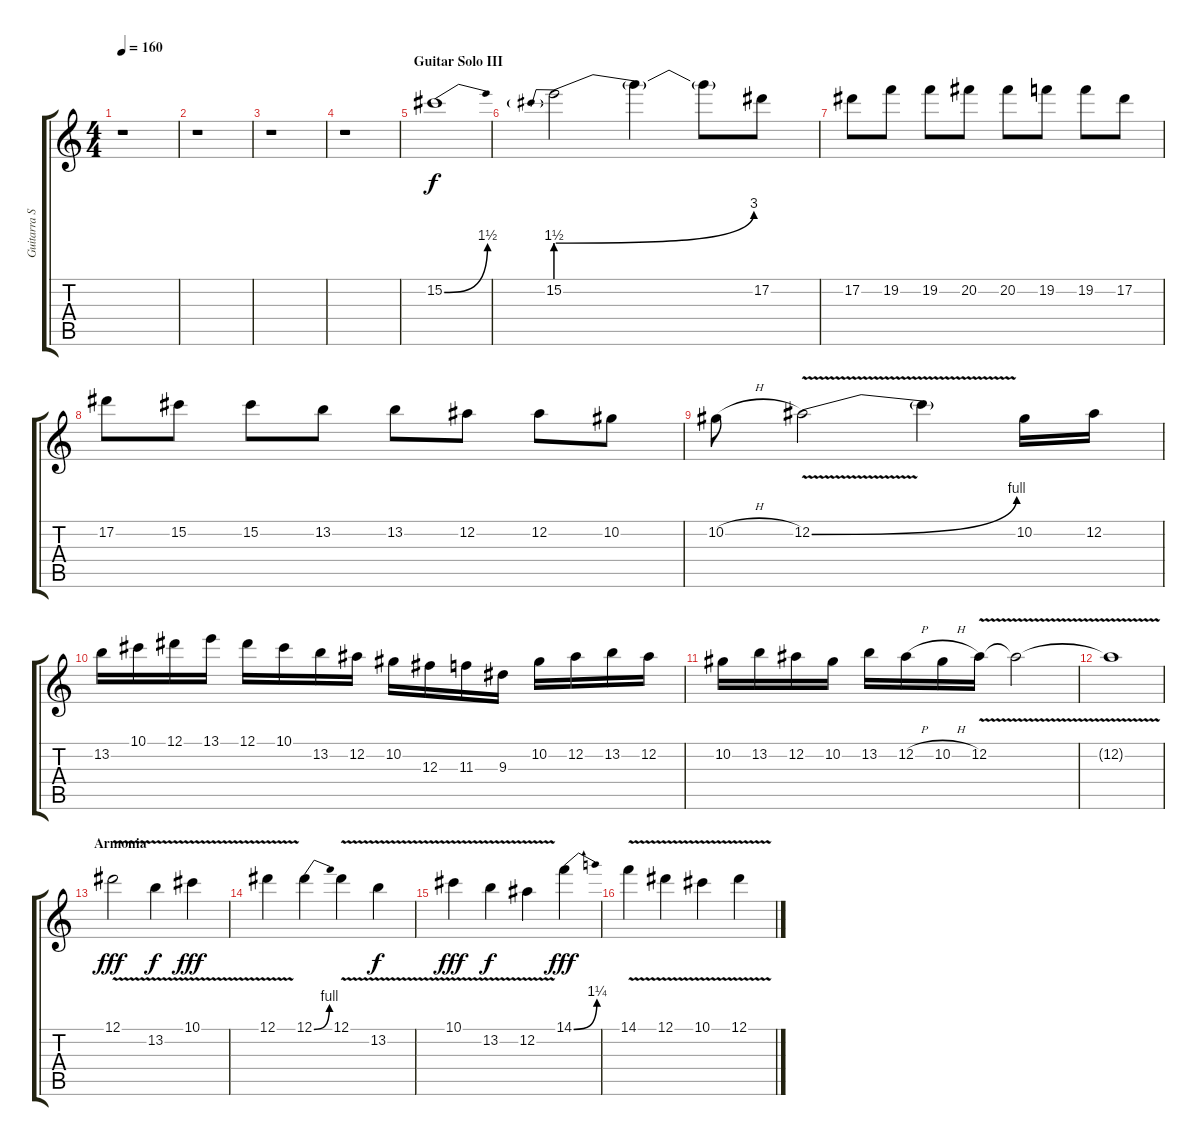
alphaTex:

\track ("Guitarra Solo II, III" "Guitarra S") {instrument distortionguitar}
\staff {score tabs}
\tuning (Eb4 Bb3 Gb3 Db3 Ab2 Eb2) {hide}
\ts (4 4)
\tempo 160
\clef g2
\ks c
r.1{dy f} |
r.1 |
r.1 |
r.1 |
\section ("" "Guitar Solo III")
15.2{be (bend 0 0 60 6)}.1 |
15.2{be (prebendbend 0 6 60 12)}.2 15.2{t}.4 15.2{t}.8 17.2.8 |
17.2.8 19.2.8 19.2.8 20.2.8 20.2.8 19.2.8 19.2.8 17.2.8 |
17.2.8 15.2.8 15.2.8 13.2.8 13.2.8 12.2.8 12.2.8 10.2.8 |
10.2{h}.8 12.2{be (bend 0 0 60 4) v}.2 12.2{t}.4 10.2.16 12.2.16 |
13.2.16 10.1.16 12.1.16 13.1.16 12.1.16 10.1.16 13.2.16 12.2.16 10.2.16 12.3.16 11.3.16 9.3.16 10.2.16 12.2.16 13.2.16 12.2.16 |
10.2.16 13.2.16 12.2.16 10.2.16 13.2.16 12.2{h}.16 10.2{h}.16 12.2{v}.16 12.2{v t}.2 |
12.2{v t}.1 |
\section ("" "Armonia")
12.1{v}.2{dy fff volume 10 balance 16} 13.2{v}.4{dy f} 10.1{v}.4{dy fff} |
12.1{v}.4 12.1{be (bend 0 0 60 4)}.4 12.1{v}.4 13.2{v}.4{dy f} |
10.1{v}.4{dy fff} 13.2{v}.4{dy f} 12.2{v}.4 14.1{be (bend 0 0 60 5)}.4{dy fff} |
14.1{v}.4 12.1{v}.4 10.1{v}.4 12.1{v}.4
